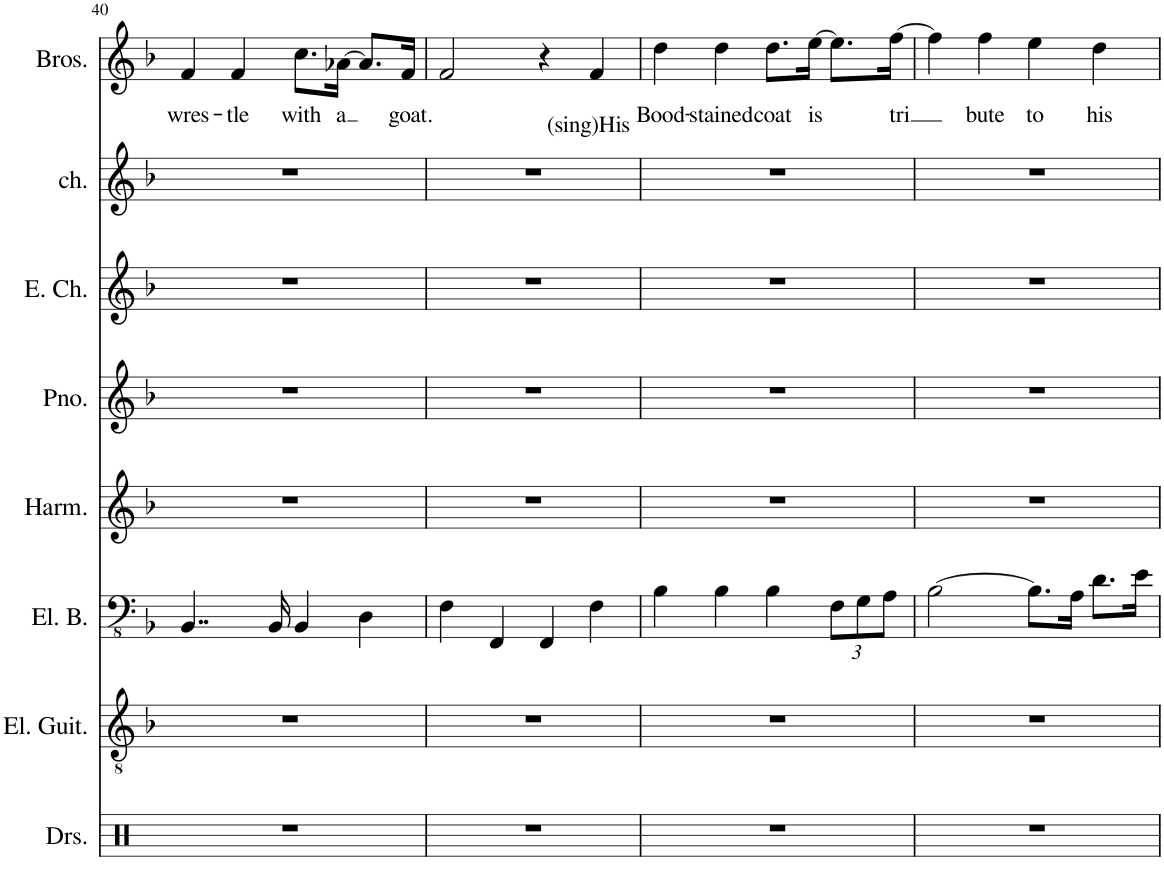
**kern	**kern	**kern	**kern	**kern	**kern	**kern	**kern	**text
*part8	*part7	*part6	*part5	*part4	*part3	*part2	*part1	*part1
*staff8	*staff7	*staff6	*staff5	*staff4	*staff3	*staff2	*staff1	*staff1
*I"Drumset	*I"Electric Guitar	*I"Electric Bass	*I"Harmonica	*I"Piano	*I"Electric Choir	*I"Chorus	*I"Brothers	*
*I'Drs.	*I'El. Guit.	*I'El. B.	*I'Harm.	*I'Pno.	*I'E. Ch.	*I'ch.	*I'Bros.	*
!!LO:PB:g=z
*clefX	*clefGv2	*clefFv4	*clefG2	*clefG2	*clefG2	*clefG2	*clefG2	*
*k[]	*k[b-]	*k[b-]	*k[b-]	*k[b-]	*k[b-]	*k[b-]	*k[b-]	*
*M4/4	*M4/4	*M4/4	*M4/4	*M4/4	*M4/4	*M4/4	*M4/4	*
=40	=40	=40	=40	=40	=40	=40	=40	=40
!	!	!	!	!	!	!	!	!LO:LY:b
1r	1r	4..BBB-/	1r	1r	1r	1r	4f/	wres-
!	!	!	!	!	!	!	!	!LO:LY:b
.	.	.	.	.	.	.	4f/	-tle
.	.	16BBB-/	.	.	.	.	.	.
!	!	!	!	!	!	!	!	!LO:LY:b
.	.	4BBB-/	.	.	.	.	8.cc\L	with
!	!	!	!	!	!	!	!	!LO:LY:b
.	.	.	.	.	.	.	[16a-X\Jk	a
.	.	4DD\	.	.	.	.	8.a-/L]	.
!	!	!	!	!	!	!	!	!LO:LY:b
.	.	.	.	.	.	.	16f/Jk	goat.
=41	=41	=41	=41	=41	=41	=41	=41	=41
1r	1r	4FF\	1r	1r	1r	1r	2f/	.
.	.	4FFF/	.	.	.	.	.	.
.	.	4FFF/	.	.	.	.	4r	.
!	!	!	!	!	!	!	!	!LO:LY:b
.	.	4FF\	.	.	.	.	4f/	(sing)His
=42	=42	=42	=42	=42	=42	=42	=42	=42
!	!	!	!	!	!	!	!	!LO:LY:b
1r	1r	4BB-\	1r	1r	1r	1r	4dd\	Bood-
!	!	!	!	!	!	!	!	!LO:LY:b
.	.	4BB-\	.	.	.	.	4dd\	-stained
!	!	!	!	!	!	!	!	!LO:LY:b
.	.	4BB-\	.	.	.	.	8.dd\L	coat
!	!	!	!	!	!	!	!	!LO:LY:b
.	.	.	.	.	.	.	[16ee\Jk	is
*	*	*Xbrackettup	*	*	*	*	*	*
.	.	12FF\L	.	.	.	.	8.ee\L]	.
.	.	12GG\	.	.	.	.	.	.
.	.	12AA\J	.	.	.	.	.	.
!	!	!	!	!	!	!	!	!LO:LY:b
.	.	.	.	.	.	.	[16ff\Jk	-tri
=43	=43	=43	=43	=43	=43	=43	=43	=43
1r	1r	[2BB-\	1r	1r	1r	1r	4ff\]	.
!	!	!	!	!	!	!	!	!LO:LY:b
.	.	.	.	.	.	.	4ff\	bute
!	!	!	!	!	!	!	!	!LO:LY:b
.	.	8.BB-\L]	.	.	.	.	4ee\	to
.	.	16AA\Jk	.	.	.	.	.	.
!	!	!	!	!	!	!	!	!LO:LY:b
.	.	8.D\L	.	.	.	.	4dd\	his
.	.	16E\Jk	.	.	.	.	.	.
=	=	=	=	=	=	=	=	=
*-	*-	*-	*-	*-	*-	*-	*-	*-
